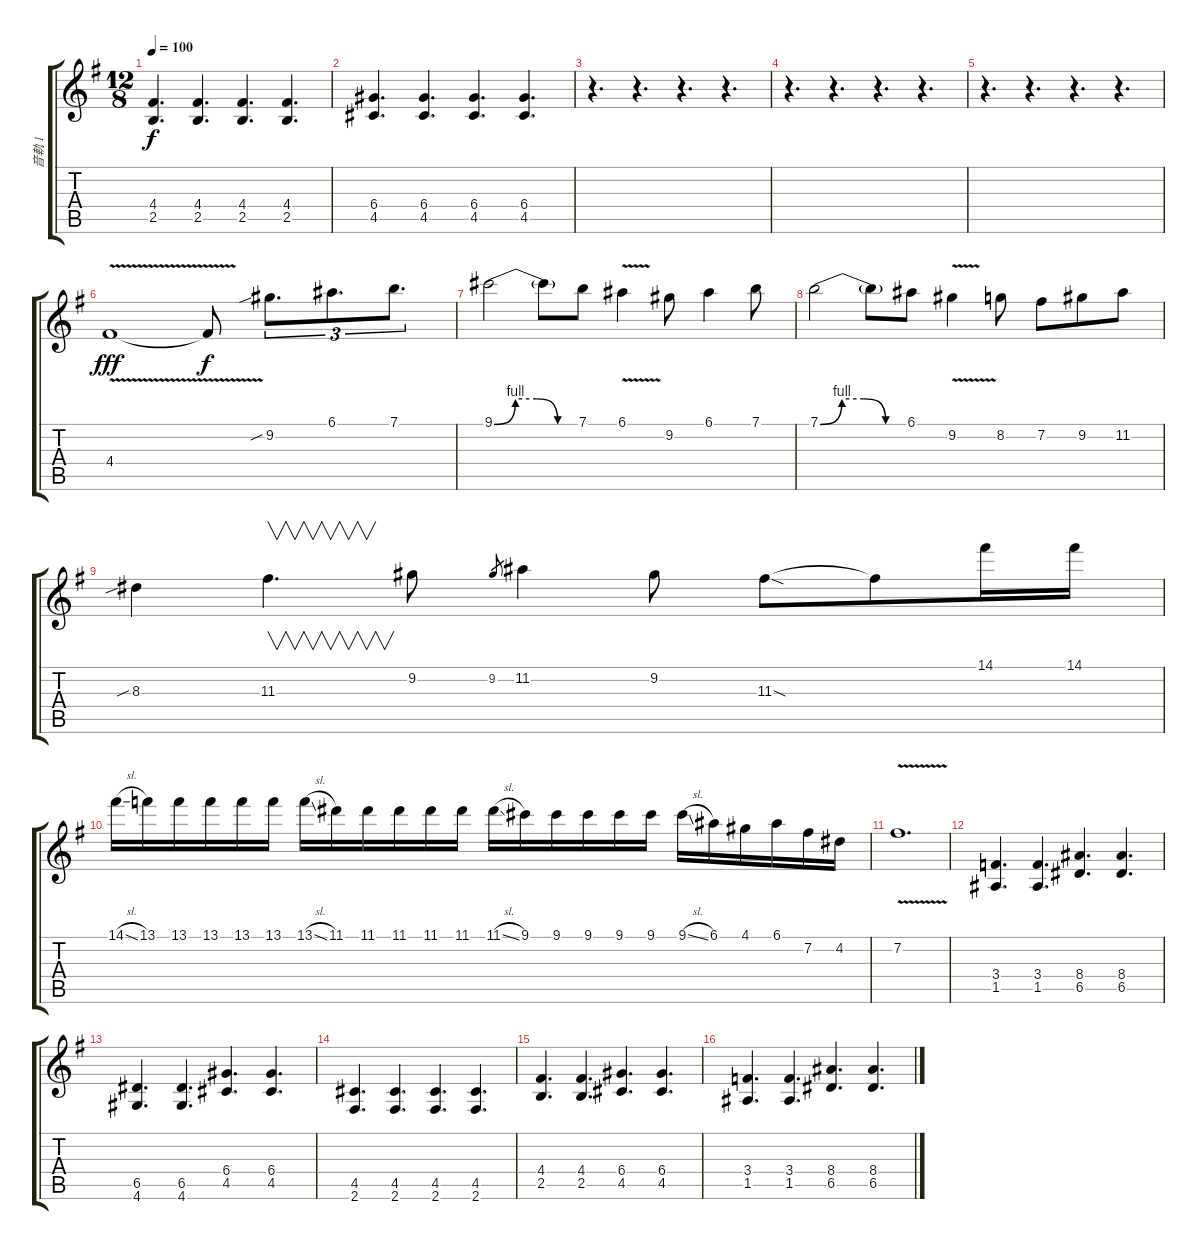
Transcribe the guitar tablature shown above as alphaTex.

\track ("音軌 1" "音軌 1") {instrument electricguitarjazz}
\staff {score tabs}
\tuning (E4 B3 G3 D3 A2 E2) {hide}
\ts (12 8)
\tempo 100
\clef g2
\ks g
(4.4 2.5).4{d dy f} (4.4 2.5).4{d} (4.4 2.5).4{d} (4.4 2.5).4{d} |
(6.4 4.5).4{d} (6.4 4.5).4{d} (6.4 4.5).4{d} (6.4 4.5).4{d} |
r.4{d} r.4{d} r.4{d} r.4{d} |
r.4{d} r.4{d} r.4{d} r.4{d} |
r.4{d} r.4{d} r.4{d} r.4{d} |
4.4{v}.1{dy fff instrument overdrivenguitar} 4.4{t}.8{dy f} 9.2{sib}.8{d tu (3 2)} 6.1.8{d tu (3 2)} 7.1.8{d tu (3 2)} |
9.1{be (custom 0 0 15 4 30 4 45 0 60 0)}.2 9.1{t}.8 7.1.8 6.1{v}.4 9.2.8 6.1.4 7.1.8 |
7.1{be (custom 0 0 15 4 30 4 45 0 60 0)}.2 7.1{t}.8 6.1.8 9.2{v}.4 8.2.8 7.2.8 9.2.8 11.2.8 |
8.3{sib}.4 11.3.4{v d} 9.2.8 9.2.8{gr} 11.2.4 9.2.8 11.3{sod}.8 11.3{t}.8 14.1.16 14.1.16 |
14.1{sl}.16 13.1.16 13.1.16 13.1.16 13.1.16 13.1.16 13.1{sl}.16 11.1.16 11.1.16 11.1.16 11.1.16 11.1.16 11.1{sl}.16 9.1.16 9.1.16 9.1.16 9.1.16 9.1.16 9.1{sl}.16 6.1.16 4.1.16 6.1.16 7.2.16 4.2.16 |
7.2{v}.1{d} |
(3.4 1.5).4{d} (3.4 1.5).4{d} (8.4 6.5).4{d} (8.4 6.5).4{d} |
(6.5 4.6).4{d} (6.5 4.6).4{d} (6.4 4.5).4{d} (6.4 4.5).4{d} |
(4.5 2.6).4{d} (4.5 2.6).4{d} (4.5 2.6).4{d} (4.5 2.6).4{d} |
(4.4 2.5).4{d} (4.4 2.5).4{d} (6.4 4.5).4{d} (6.4 4.5).4{d} |
(3.4 1.5).4{d} (3.4 1.5).4{d} (8.4 6.5).4{d} (8.4 6.5).4{d}
